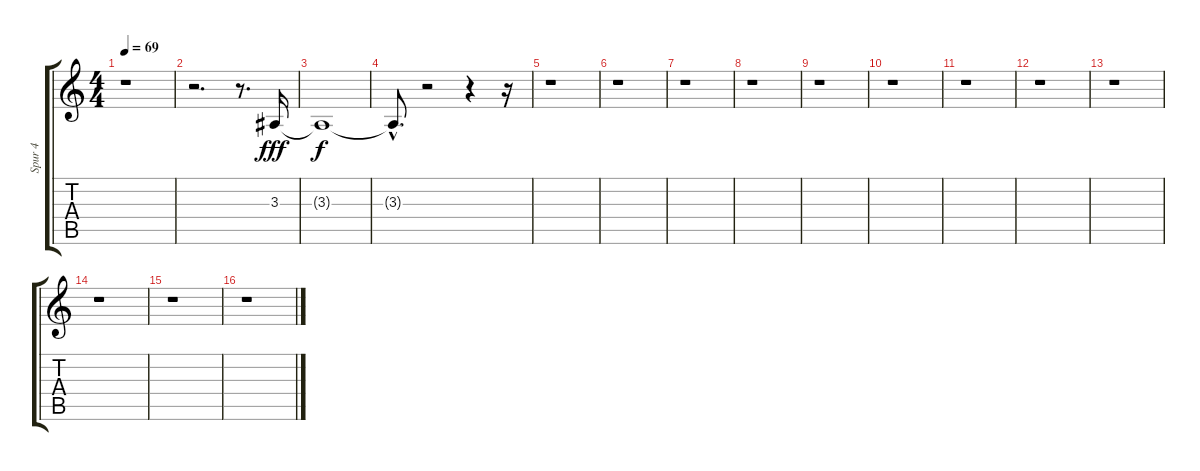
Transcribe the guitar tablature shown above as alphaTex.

\track ("Spur 4" "Spur 4") {instrument seashore}
\staff {score tabs}
\tuning (E4 B3 G3 D3 A2 E2) {hide}
\ts (4 4)
\tempo 69
\clef g2
\ks c
r.1{dy fff} |
r.2{d} r.8{d} 3.3.16 |
3.3{t}.1{dy f} |
3.3{hac t}.8{d} r.2 r.4 r.16 |
r.1 |
r.1 |
r.1 |
r.1 |
r.1 |
r.1 |
r.1 |
r.1 |
r.1 |
r.1 |
r.1 |
r.1
